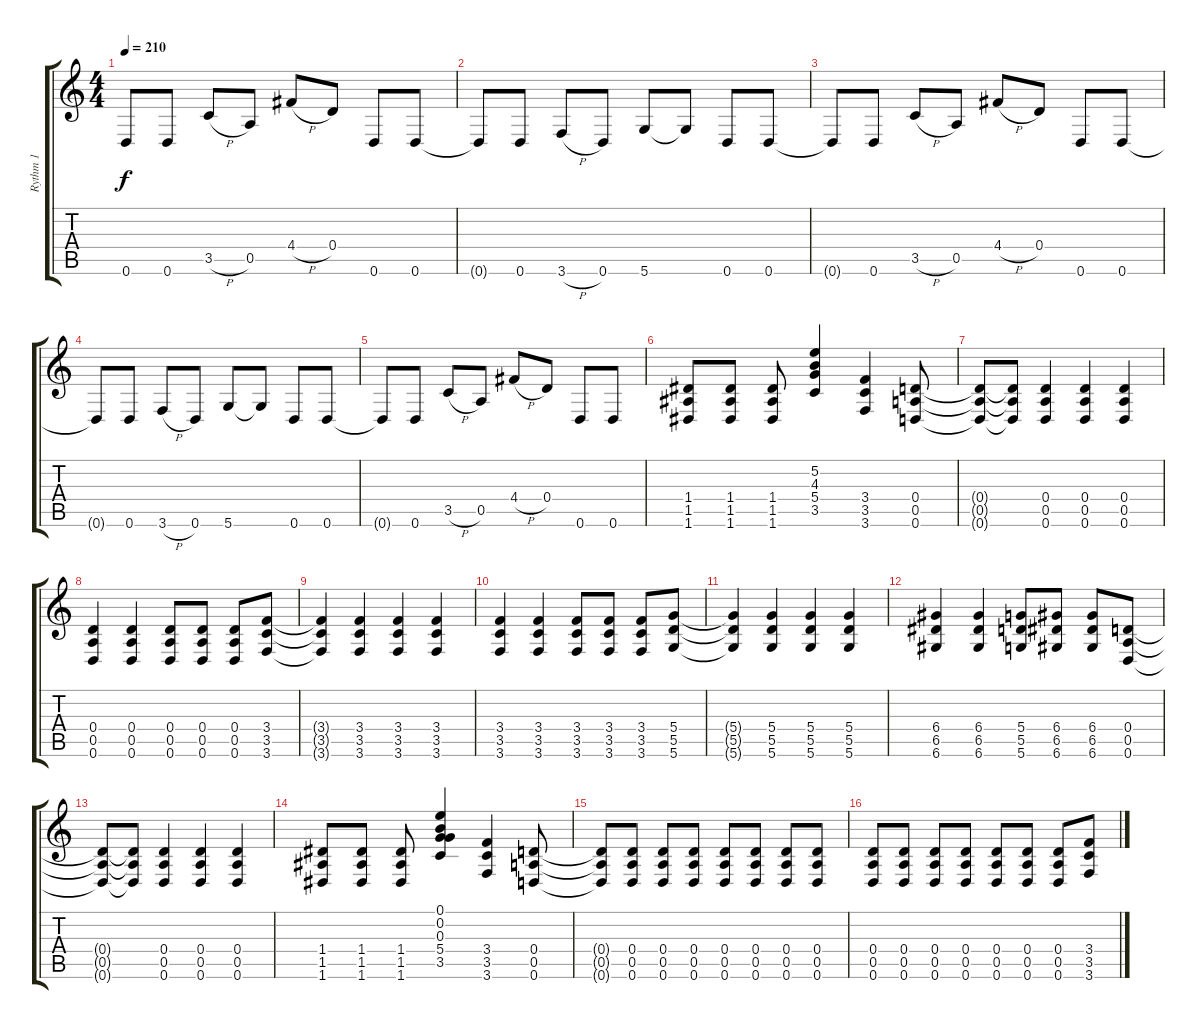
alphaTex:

\track ("Rythm 1" "Rythm 1") {instrument distortionguitar}
\staff {score tabs}
\tuning (E4 B3 G3 D3 A2 D2) {hide}
\ts (4 4)
\tempo 210
\clef g2
\ks c
0.6{t}.8{dy f} 0.6.8 3.5{h}.8 0.5.8 4.4{h}.8 0.4.8 0.6.8 0.6.8 |
0.6{t}.8 0.6.8 3.6{h}.8 0.6.8 5.6.8 5.6{t}.8 0.6.8 0.6.8 |
0.6{t}.8 0.6.8 3.5{h}.8 0.5.8 4.4{h}.8 0.4.8 0.6.8 0.6.8 |
0.6{t}.8 0.6.8 3.6{h}.8 0.6.8 5.6.8 5.6{t}.8 0.6.8 0.6.8 |
0.6{t}.8 0.6.8 3.5{h}.8 0.5.8 4.4{h}.8 0.4.8 0.6.8 0.6.8 |
(1.4 1.5 1.6).8 (1.4 1.5 1.6).8 (1.4 1.5 1.6).8 (5.2 4.3 5.4 3.5).4 (3.4 3.5 3.6).4 (0.4 0.5 0.6).8 |
(0.4{t} 0.5{t} 0.6{t}).8 (0.4{t} 0.5{t} 0.6{t}).8 (0.4 0.5 0.6).4 (0.4 0.5 0.6).4 (0.4 0.5 0.6).4 |
(0.4 0.5 0.6).4 (0.4 0.5 0.6).4 (0.4 0.5 0.6).8 (0.4 0.5 0.6).8 (0.4 0.5 0.6).8 (3.4 3.5 3.6).8 |
(3.4{t} 3.5{t} 3.6{t}).4 (3.4 3.5 3.6).4 (3.4 3.5 3.6).4 (3.4 3.5 3.6).4 |
(3.4 3.5 3.6).4 (3.4 3.5 3.6).4 (3.4 3.5 3.6).8 (3.4 3.5 3.6).8 (3.4 3.5 3.6).8 (5.4 5.5 5.6).8 |
(5.4{t} 5.5{t} 5.6{t}).4 (5.4 5.5 5.6).4 (5.4 5.5 5.6).4 (5.4 5.5 5.6).4 |
(6.4 6.5 6.6).4 (6.4 6.5 6.6).4 (5.4 5.5 5.6).8 (6.4 6.5 6.6).8 (6.4 6.5 6.6).8 (0.4 0.5 0.6).8 |
(0.4{t} 0.5{t} 0.6{t}).8 (0.4{t} 0.5{t} 0.6{t}).8 (0.4 0.5 0.6).4 (0.4 0.5 0.6).4 (0.4 0.5 0.6).4 |
(1.4 1.5 1.6).8 (1.4 1.5 1.6).8 (1.4 1.5 1.6).8 (0.1 0.2 0.3 5.4 3.5).4 (3.4 3.5 3.6).4 (0.4 0.5 0.6).8 |
(0.4{t} 0.5{t} 0.6{t}).8 (0.4 0.5 0.6).8 (0.4 0.5 0.6).8 (0.4 0.5 0.6).8 (0.4 0.5 0.6).8 (0.4 0.5 0.6).8 (0.4 0.5 0.6).8 (0.4 0.5 0.6).8 |
(0.4 0.5 0.6).8 (0.4 0.5 0.6).8 (0.4 0.5 0.6).8 (0.4 0.5 0.6).8 (0.4 0.5 0.6).8 (0.4 0.5 0.6).8 (0.4 0.5 0.6).8 (3.4 3.5 3.6).8
